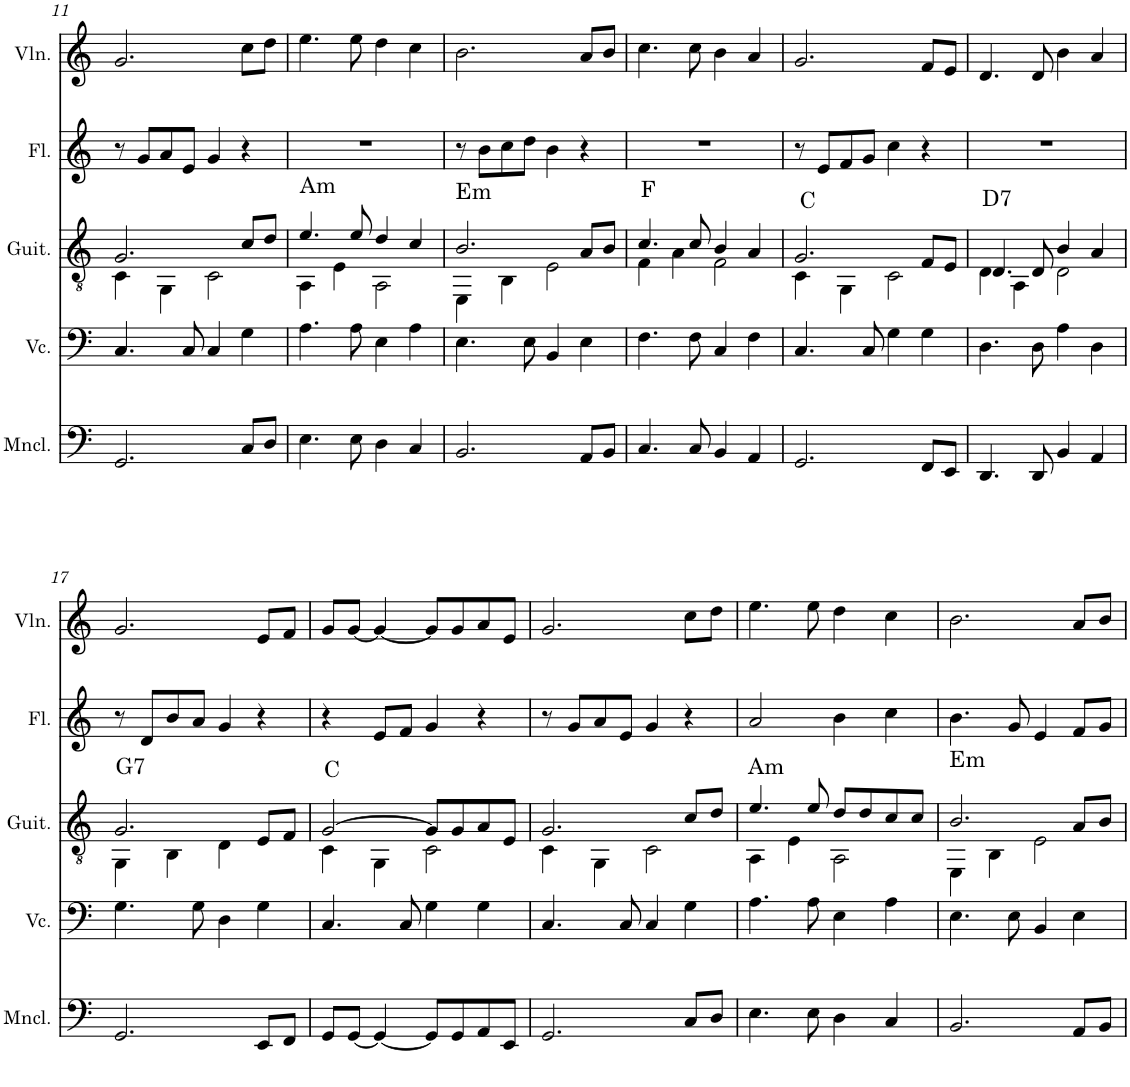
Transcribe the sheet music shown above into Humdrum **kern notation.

**kern	**kern	**kern	**kern	**kern
*part5	*part4	*part3	*part2	*part1
*staff5	*staff4	*staff3	*staff2	*staff1
*I"マンドチェロ	*I"チェロ	*I"クラシックギター	*I"フルート	*I"ヴァイオリン
!!LO:PB:g=z
*clefF4	*clefF4	*clefGv2	*clefG2	*clefG2
*k[]	*k[]	*k[]	*k[]	*k[]
*M4/4	*M4/4	*M4/4	*M4/4	*M4/4
=11	=11	=11	=11	=11
*	*	*^	*	*
2.GG/	4.C/	2.G/	4C\	8r	2.g/
.	.	.	.	8g/L	.
.	.	.	4GG\	8a/	.
.	8C/	.	.	8e/J	.
.	4C/	.	2C\	4g/	.
8C/L	4G\	8c/L	.	4r	8cc\L
8D/J	.	8d/J	.	.	8dd\J
=12	=12	=12	=12	=12	=12
!	!	!LO:TX:a:t=Am	!	!	!
4.E\	4.A\	4.e/	4AA\	1r	4.ee\
.	.	.	4E\	.	.
8E\	8A\	8e/	.	.	8ee\
4D\	4E\	4d/	2AA\	.	4dd\
4C/	4A\	4c/	.	.	4cc\
=13	=13	=13	=13	=13	=13
!	!	!LO:TX:a:t=Em	!	!	!
2.BB/	4.E\	2.B/	4EE\	8r	2.b\
.	.	.	.	8b\L	.
.	.	.	4BB\	8cc\	.
.	8E\	.	.	8dd\J	.
.	4BB/	.	2E\	4b\	.
8AA/L	4E\	8A/L	.	4r	8a/L
8BB/J	.	8B/J	.	.	8b/J
=14	=14	=14	=14	=14	=14
!	!	!LO:TX:a:t=F	!	!	!
4.C/	4.F\	4.c/	4F\	1r	4.cc\
.	.	.	4A\	.	.
8C/	8F\	8c/	.	.	8cc\
4BB/	4C/	4B/	2F\	.	4b\
4AA/	4F\	4A/	.	.	4a/
=15	=15	=15	=15	=15	=15
!	!	!LO:TX:a:t=C	!	!	!
2.GG/	4.C/	2.G/	4C\	8r	2.g/
.	.	.	.	8e/L	.
.	.	.	4GG\	8f/	.
.	8C/	.	.	8g/J	.
.	4G\	.	2C\	4cc\	.
8FF/L	4G\	8F/L	.	4r	8f/L
8EE/J	.	8E/J	.	.	8e/J
=16	=16	=16	=16	=16	=16
!	!	!LO:TX:a:t=D7	!	!	!
4.DD/	4.D\	4.D/	4D\	1r	4.d/
.	.	.	4AA\	.	.
8DD/	8D\	8D/	.	.	8d/
4BB/	4A\	4B/	2D\	.	4b\
4AA/	4D\	4A/	.	.	4a/
!!LO:LB:g=z
=17	=17	=17	=17	=17	=17
!	!	!LO:TX:a:t=G7	!	!	!
2.GG/	4.G\	2.G/	4GG\	8r	2.g/
.	.	.	.	8d/L	.
.	.	.	4BB\	8b/	.
.	8G\	.	.	8a/J	.
.	4D\	.	4D\	4g/	.
8EE/L	4G\	8E/L	4ryy	4r	8e/L
8FF/J	.	8F/J	.	.	8f/J
=18	=18	=18	=18	=18	=18
!	!	!LO:TX:a:t=C	!	!	!
8GG/L	4.C/	[2G/	4C\	4r	8g/L
[8GG/J	.	.	.	.	[8g/J
4GG/_	.	.	4GG\	8e/L	4g/_
.	8C/	.	.	8f/J	.
8GG/L]	4G\	8G/L]	2C\	4g/	8g/L]
8GG/	.	8G/	.	.	8g/
8AA/	4G\	8A/	.	4r	8a/
8EE/J	.	8E/J	.	.	8e/J
=19	=19	=19	=19	=19	=19
2.GG/	4.C/	2.G/	4C\	8r	2.g/
.	.	.	.	8g/L	.
.	.	.	4GG\	8a/	.
.	8C/	.	.	8e/J	.
.	4C/	.	2C\	4g/	.
8C/L	4G\	8c/L	.	4r	8cc\L
8D/J	.	8d/J	.	.	8dd\J
=20	=20	=20	=20	=20	=20
!	!	!LO:TX:a:t=Am	!	!	!
4.E\	4.A\	4.e/	4AA\	2a/	4.ee\
.	.	.	4E\	.	.
8E\	8A\	8e/	.	.	8ee\
4D\	4E\	8d/L	2AA\	4b\	4dd\
.	.	8d/	.	.	.
4C/	4A\	8c/	.	4cc\	4cc\
.	.	8c/J	.	.	.
=21	=21	=21	=21	=21	=21
!	!	!LO:TX:a:t=Em	!	!	!
2.BB/	4.E\	2.B/	4EE\	4.b\	2.b\
.	.	.	4BB\	.	.
.	8E\	.	.	8g/	.
.	4BB/	.	2E\	4e/	.
8AA/L	4E\	8A/L	.	8f/L	8a/L
8BB/J	.	8B/J	.	8g/J	8b/J
*	*	*v	*v	*	*
=	=	=	=	=
*-	*-	*-	*-	*-
